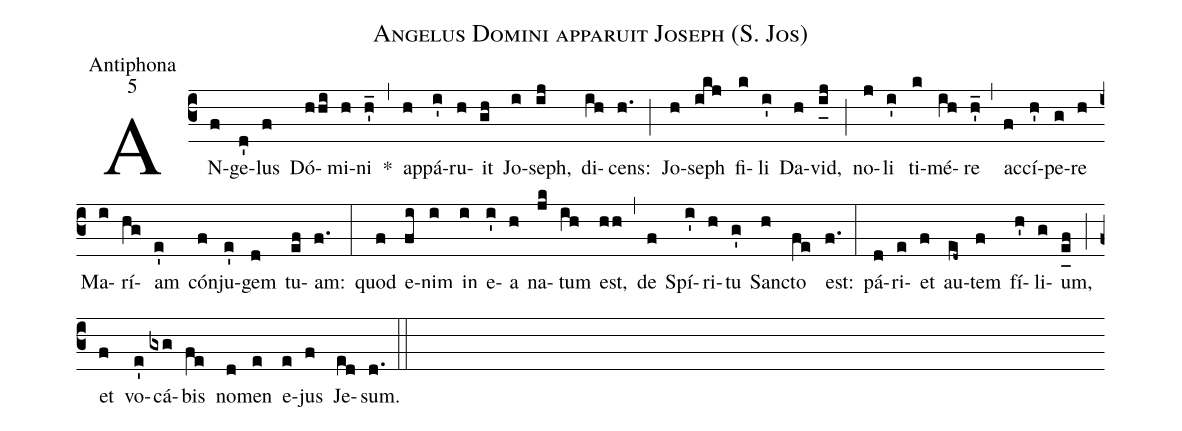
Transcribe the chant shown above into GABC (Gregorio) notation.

name:Angelus Domini apparuit Joseph (S. Jos);
office-part:Antiphona;
mode:5;
%%
(c3) AN(f)ge(d')lus(f) Dó(hhi)mi(h)ni(h'_) *(,) ap(h)pá(i')ru(h)it(gh) Jo(i)seph,(ij) di(ih)cens:(h.) (;) Jo(h)seph(ikj) fi(k)li(i') Da(h)vid,(i_[uh:l]j) (;) no(j)li(i') ti(k)mé(ih)re(h'_) (,) ac(f)cí(h')pe(g)re(h) Ma(i)rí(hg)am(e') cón(f)ju(e')gem(d) tu(ef)am:(f.) (:) quod(f) e(fi)nim(i) in(i) e(i')a(h) na(jk)tum(ih) est,(hh) (,) de(f) Spí(i')ri(h)tu(g') San(h)cto(fe) est:(f.) (:) pá(d)ri(e)et(f) au(ed~)tem(f) fí(h')li(g)um,(e_[uh:l]f) (;) et(f) vo(e')cá(gxg)bis(fe) no(d)men(e) e(e)jus(f) Je(ed)sum.(d.) (::)
